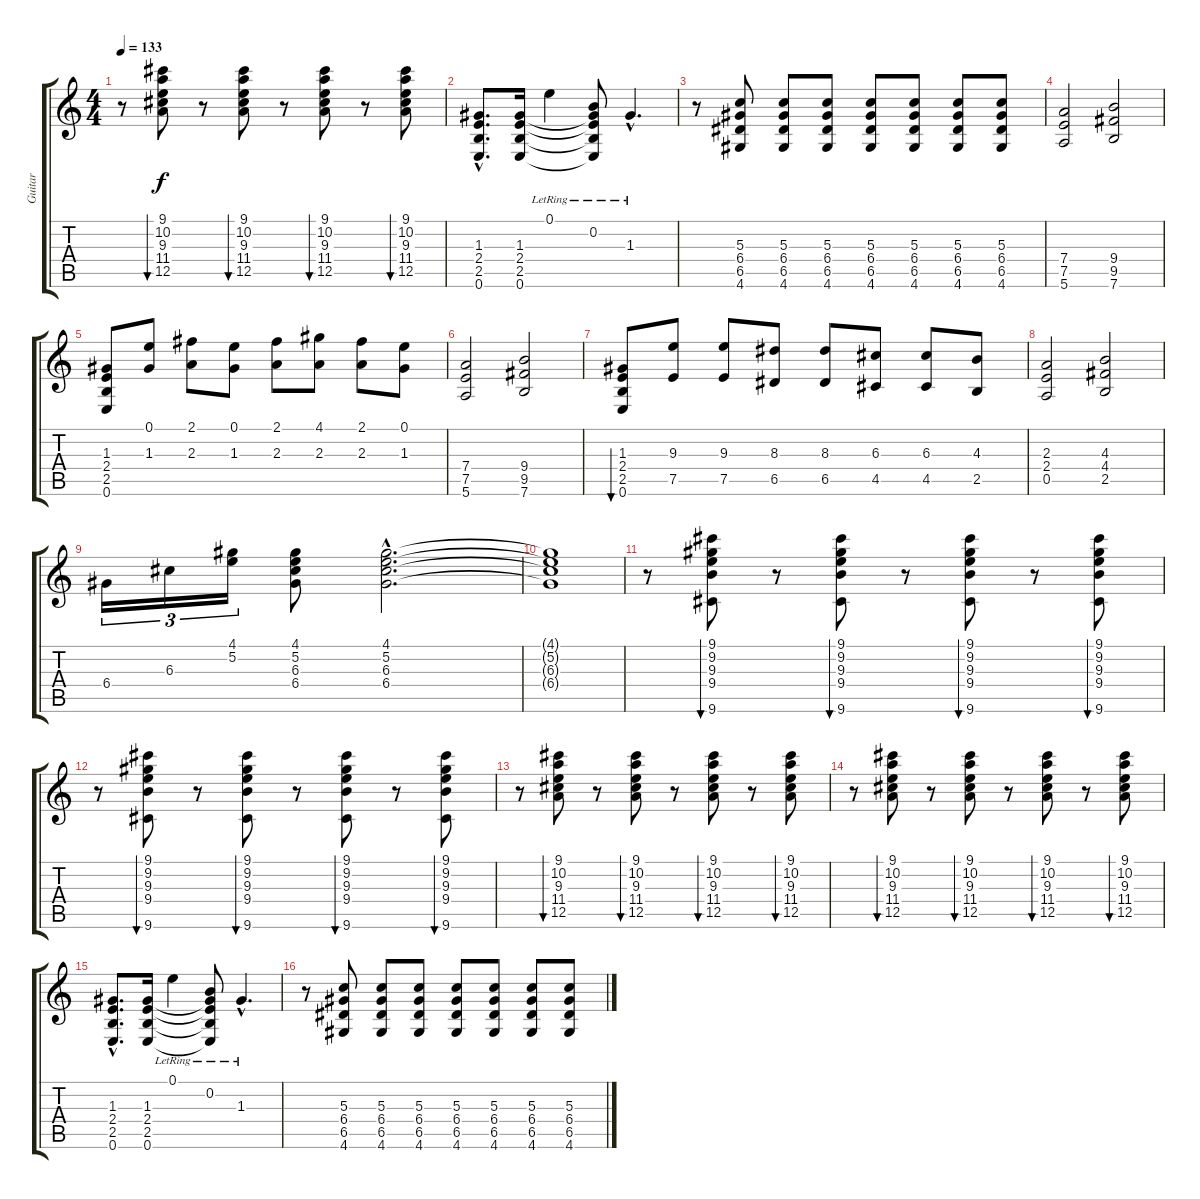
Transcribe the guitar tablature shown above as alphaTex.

\track ("Guitar" "Guitar") {instrument distortionguitar}
\staff {score tabs}
\tuning (E4 B3 G3 D3 A2 E2) {hide}
\ts (4 4)
\tempo 133
\clef g2
\ks c
r.8{dy f} (9.1 10.2 9.3 11.4 12.5).8{bu 120} r.8 (9.1 10.2 9.3 11.4 12.5).8{bu 120} r.8 (9.1 10.2 9.3 11.4 12.5).8{bu 120} r.8 (9.1 10.2 9.3 11.4 12.5).8{bu 120} |
(1.3{hac} 2.4{hac} 2.5{hac} 0.6{hac}).8{d} (1.3 2.4 2.5 0.6).16 0.1{lr}.4 (0.2{lr} 1.3{t} 2.4{t} 2.5{t} 0.6{t}).8 1.3{hac lr}.4{d} |
r.8 (5.3 6.4 6.5 4.6).8 (5.3 6.4 6.5 4.6).8 (5.3 6.4 6.5 4.6).8 (5.3 6.4 6.5 4.6).8 (5.3 6.4 6.5 4.6).8 (5.3 6.4 6.5 4.6).8 (5.3 6.4 6.5 4.6).8 |
(7.4 7.5 5.6).2 (9.4 9.5 7.6).2 |
(1.3 2.4 2.5 0.6).8 (0.1 1.3).8 (2.1 2.3).8 (0.1 1.3).8 (2.1 2.3).8 (4.1 2.3).8 (2.1 2.3).8 (0.1 1.3).8 |
(7.4 7.5 5.6).2 (9.4 9.5 7.6).2 |
(1.3 2.4 2.5 0.6).8{bu 60} (9.3 7.5).8 (9.3 7.5).8 (8.3 6.5).8 (8.3 6.5).8 (6.3 4.5).8 (6.3 4.5).8 (4.3 2.5).8 |
(2.3 2.4 0.5).2 (4.3 4.4 2.5).2 |
6.4.16{tu (3 2)} 6.3.16{tu (3 2)} (4.1 5.2).16{tu (3 2)} (4.1 5.2 6.3 6.4).8 (4.1{hac} 5.2{hac} 6.3{hac} 6.4{hac}).2{d} |
(4.1{t} 5.2{t} 6.3{t} 6.4{t}).1 |
r.8 (9.1 9.2 9.3 9.4 9.6).8{bu 60} r.8 (9.1 9.2 9.3 9.4 9.6).8{bu 60} r.8 (9.1 9.2 9.3 9.4 9.6).8{bu 60} r.8 (9.1 9.2 9.3 9.4 9.6).8{bu 60} |
r.8 (9.1 9.2 9.3 9.4 9.6).8{bu 60} r.8 (9.1 9.2 9.3 9.4 9.6).8{bu 60} r.8 (9.1 9.2 9.3 9.4 9.6).8{bu 60} r.8 (9.1 9.2 9.3 9.4 9.6).8{bu 60} |
r.8 (9.1 10.2 9.3 11.4 12.5).8{bu 120} r.8 (9.1 10.2 9.3 11.4 12.5).8{bu 120} r.8 (9.1 10.2 9.3 11.4 12.5).8{bu 120} r.8 (9.1 10.2 9.3 11.4 12.5).8{bu 120} |
r.8 (9.1 10.2 9.3 11.4 12.5).8{bu 120} r.8 (9.1 10.2 9.3 11.4 12.5).8{bu 120} r.8 (9.1 10.2 9.3 11.4 12.5).8{bu 120} r.8 (9.1 10.2 9.3 11.4 12.5).8{bu 120} |
(1.3{hac} 2.4{hac} 2.5{hac} 0.6{hac}).8{d} (1.3 2.4 2.5 0.6).16 0.1{lr}.4 (0.2{lr} 1.3{t} 2.4{t} 2.5{t} 0.6{t}).8 1.3{hac lr}.4{d} |
r.8 (5.3 6.4 6.5 4.6).8 (5.3 6.4 6.5 4.6).8 (5.3 6.4 6.5 4.6).8 (5.3 6.4 6.5 4.6).8 (5.3 6.4 6.5 4.6).8 (5.3 6.4 6.5 4.6).8 (5.3 6.4 6.5 4.6).8
